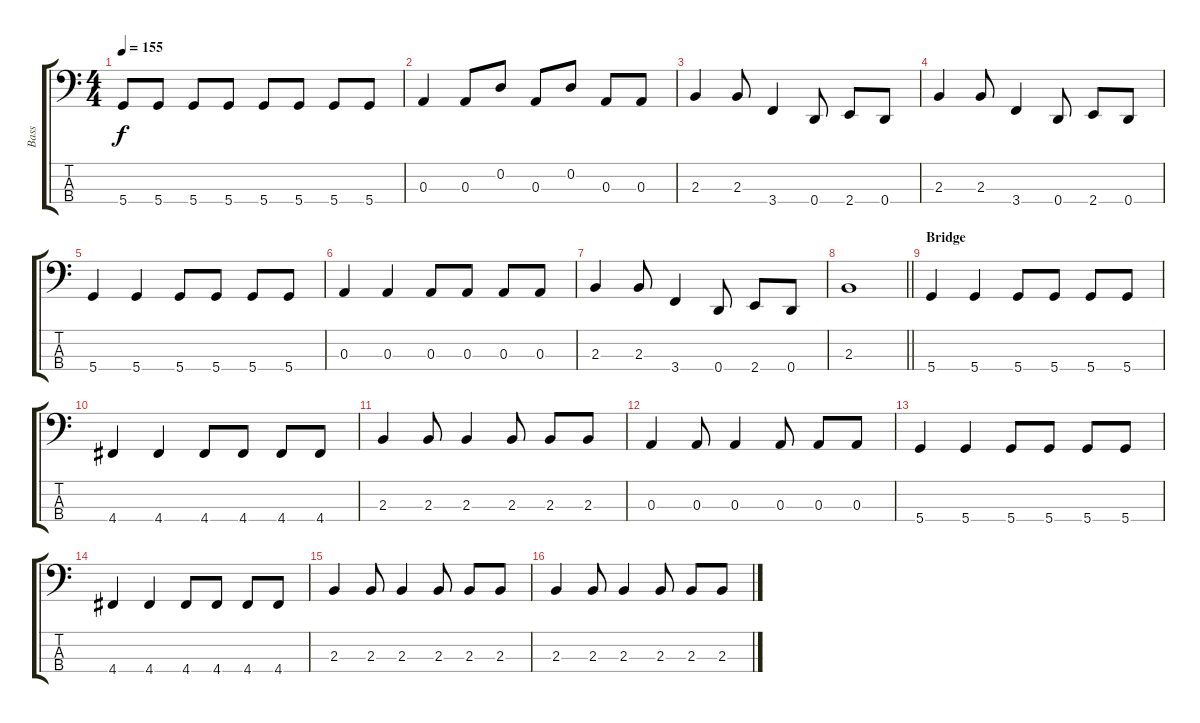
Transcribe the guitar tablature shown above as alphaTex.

\track ("Bass" "Bass") {instrument electricbassfinger}
\staff {score tabs}
\tuning (G2 D2 A1 D1) {hide}
\ts (4 4)
\tempo 155
\clef f4
\ks c
5.4{t}.8{dy f} 5.4.8 5.4.8 5.4.8 5.4.8 5.4.8 5.4.8 5.4.8 |
0.3.4 0.3.8 0.2.8 0.3.8 0.2.8 0.3.8 0.3.8 |
2.3.4 2.3.8 3.4.4 0.4.8 2.4.8 0.4.8 |
2.3.4 2.3.8 3.4.4 0.4.8 2.4.8 0.4.8 |
5.4.4 5.4.4 5.4.8 5.4.8 5.4.8 5.4.8 |
0.3.4 0.3.4 0.3.8 0.3.8 0.3.8 0.3.8 |
2.3.4 2.3.8 3.4.4 0.4.8 2.4.8 0.4.8 |
\barLineRight lightlight
2.3.1 |
\section ("" "Bridge")
5.4.4 5.4.4 5.4.8 5.4.8 5.4.8 5.4.8 |
4.4.4 4.4.4 4.4.8 4.4.8 4.4.8 4.4.8 |
2.3.4 2.3.8 2.3.4 2.3.8 2.3.8 2.3.8 |
0.3.4 0.3.8 0.3.4 0.3.8 0.3.8 0.3.8 |
5.4.4 5.4.4 5.4.8 5.4.8 5.4.8 5.4.8 |
4.4.4 4.4.4 4.4.8 4.4.8 4.4.8 4.4.8 |
2.3.4 2.3.8 2.3.4 2.3.8 2.3.8 2.3.8 |
2.3.4 2.3.8 2.3.4 2.3.8 2.3.8 2.3.8
